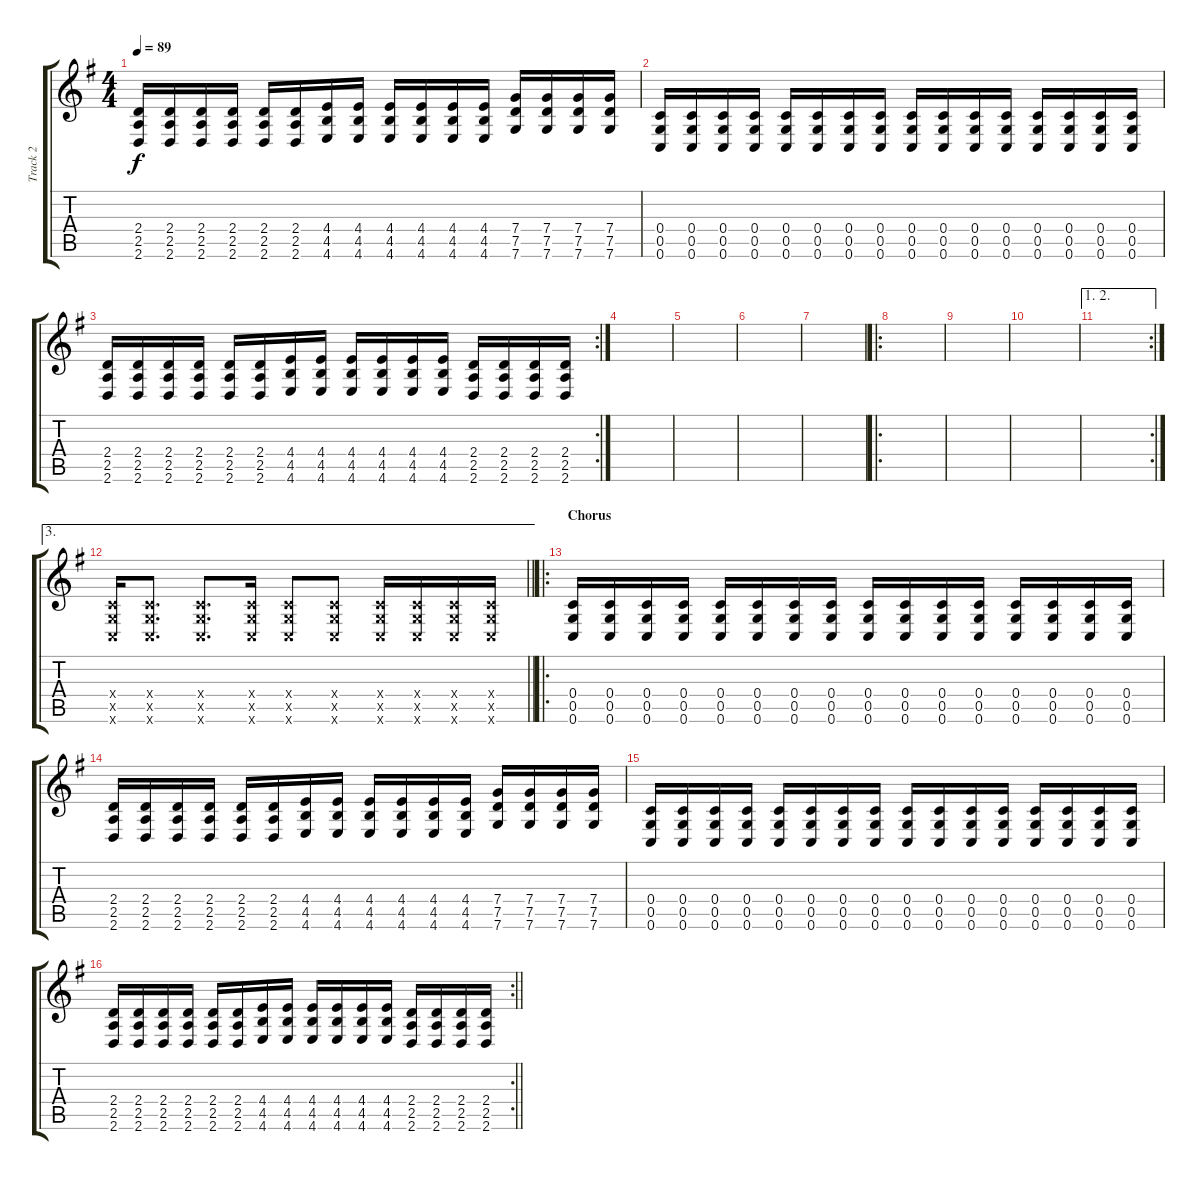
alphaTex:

\track ("Track 2" "Track 2") {instrument distortionguitar}
\staff {score tabs}
\tuning (D4 A3 F3 C3 G2 C2) {hide}
\ts (4 4)
\tempo 89
\clef g2
\ks g
(2.4 2.5 2.6).16{dy f} (2.4 2.5 2.6).16 (2.4 2.5 2.6).16 (2.4 2.5 2.6).16 (2.4 2.5 2.6).16 (2.4 2.5 2.6).16 (4.4 4.5 4.6).16 (4.4 4.5 4.6).16 (4.4 4.5 4.6).16 (4.4 4.5 4.6).16 (4.4 4.5 4.6).16 (4.4 4.5 4.6).16 (7.4 7.5 7.6).16 (7.4 7.5 7.6).16 (7.4 7.5 7.6).16 (7.4 7.5 7.6).16 |
(0.4 0.5 0.6).16 (0.4 0.5 0.6).16 (0.4 0.5 0.6).16 (0.4 0.5 0.6).16 (0.4 0.5 0.6).16 (0.4 0.5 0.6).16 (0.4 0.5 0.6).16 (0.4 0.5 0.6).16 (0.4 0.5 0.6).16 (0.4 0.5 0.6).16 (0.4 0.5 0.6).16 (0.4 0.5 0.6).16 (0.4 0.5 0.6).16 (0.4 0.5 0.6).16 (0.4 0.5 0.6).16 (0.4 0.5 0.6).16 |
\rc 2
(2.4 2.5 2.6).16 (2.4 2.5 2.6).16 (2.4 2.5 2.6).16 (2.4 2.5 2.6).16 (2.4 2.5 2.6).16 (2.4 2.5 2.6).16 (4.4 4.5 4.6).16 (4.4 4.5 4.6).16 (4.4 4.5 4.6).16 (4.4 4.5 4.6).16 (4.4 4.5 4.6).16 (4.4 4.5 4.6).16 (2.4 2.5 2.6).16 (2.4 2.5 2.6).16 (2.4 2.5 2.6).16 (2.4 2.5 2.6).16 |
|
|
|
|
\ro
|
|
|
\ae (1 2)
\rc 2
|
\ae 3
\barLineRight lightlight
(0.4{x} 0.5{x} 0.6{x}).16 (0.4{x} 0.5{x} 0.6{x}).8{d} (0.4{x} 0.5{x} 0.6{x}).8{d} (0.4{x} 0.5{x} 0.6{x}).16 (0.4{x} 0.5{x} 0.6{x}).8 (0.4{x} 0.5{x} 0.6{x}).8 (0.4{x} 0.5{x} 0.6{x}).16 (0.4{x} 0.5{x} 0.6{x}).16 (0.4{x} 0.5{x} 0.6{x}).16 (0.4{x} 0.5{x} 0.6{x}).16 |
\ro
\section ("" "Chorus")
(0.4 0.5 0.6).16 (0.4 0.5 0.6).16 (0.4 0.5 0.6).16 (0.4 0.5 0.6).16 (0.4 0.5 0.6).16 (0.4 0.5 0.6).16 (0.4 0.5 0.6).16 (0.4 0.5 0.6).16 (0.4 0.5 0.6).16 (0.4 0.5 0.6).16 (0.4 0.5 0.6).16 (0.4 0.5 0.6).16 (0.4 0.5 0.6).16 (0.4 0.5 0.6).16 (0.4 0.5 0.6).16 (0.4 0.5 0.6).16 |
(2.4 2.5 2.6).16 (2.4 2.5 2.6).16 (2.4 2.5 2.6).16 (2.4 2.5 2.6).16 (2.4 2.5 2.6).16 (2.4 2.5 2.6).16 (4.4 4.5 4.6).16 (4.4 4.5 4.6).16 (4.4 4.5 4.6).16 (4.4 4.5 4.6).16 (4.4 4.5 4.6).16 (4.4 4.5 4.6).16 (7.4 7.5 7.6).16 (7.4 7.5 7.6).16 (7.4 7.5 7.6).16 (7.4 7.5 7.6).16 |
(0.4 0.5 0.6).16 (0.4 0.5 0.6).16 (0.4 0.5 0.6).16 (0.4 0.5 0.6).16 (0.4 0.5 0.6).16 (0.4 0.5 0.6).16 (0.4 0.5 0.6).16 (0.4 0.5 0.6).16 (0.4 0.5 0.6).16 (0.4 0.5 0.6).16 (0.4 0.5 0.6).16 (0.4 0.5 0.6).16 (0.4 0.5 0.6).16 (0.4 0.5 0.6).16 (0.4 0.5 0.6).16 (0.4 0.5 0.6).16 |
\rc 2
\barLineRight lightlight
(2.4 2.5 2.6).16 (2.4 2.5 2.6).16 (2.4 2.5 2.6).16 (2.4 2.5 2.6).16 (2.4 2.5 2.6).16 (2.4 2.5 2.6).16 (4.4 4.5 4.6).16 (4.4 4.5 4.6).16 (4.4 4.5 4.6).16 (4.4 4.5 4.6).16 (4.4 4.5 4.6).16 (4.4 4.5 4.6).16 (2.4 2.5 2.6).16 (2.4 2.5 2.6).16 (2.4 2.5 2.6).16 (2.4 2.5 2.6).16
